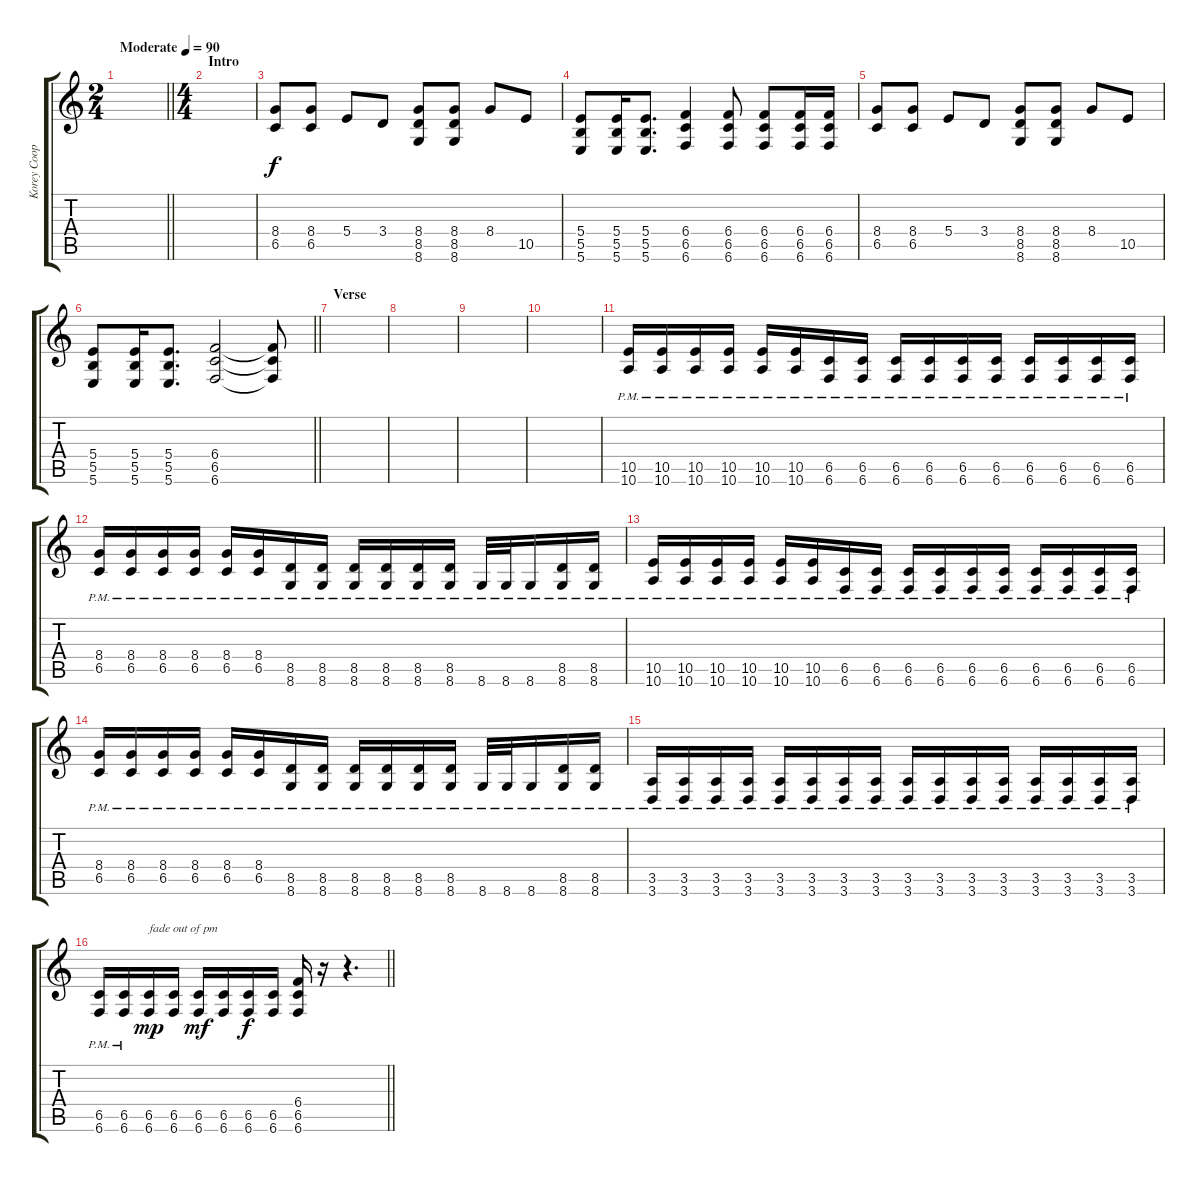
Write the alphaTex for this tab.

\track ("Korey Cooper" "Korey Coop") {instrument distortionguitar}
\staff {score tabs}
\tuning (Db4 Ab3 E3 B2 Gb2 B1) {hide}
\ts (2 4)
\tempo (90 "Moderate")
\clef g2
\barLineRight lightlight
\ks c
|
\ts (4 4)
\section ("" "Intro")
|
(8.4 6.5).8 (8.4 6.5).8 5.4.8 3.4.8 (8.4 8.5 8.6).8 (8.4 8.5 8.6).8 8.4.8 10.5.8 |
(5.4 5.5 5.6).8 (5.4 5.5 5.6).16 (5.4 5.5 5.6).8{d} (6.4 6.5 6.6).4 (6.4 6.5 6.6).8 (6.4 6.5 6.6).8 (6.4 6.5 6.6).16 (6.4 6.5 6.6).16 |
(8.4 6.5).8 (8.4 6.5).8 5.4.8 3.4.8 (8.4 8.5 8.6).8 (8.4 8.5 8.6).8 8.4.8 10.5.8 |
\barLineRight lightlight
(5.4 5.5 5.6).8 (5.4 5.5 5.6).16 (5.4 5.5 5.6).8{d} (6.4 6.5 6.6).2 (6.4{t} 6.5{t} 6.6{t}).8 |
\section ("" "Verse")
|
|
|
|
(10.5{pm} 10.6{pm}).16 (10.5{pm} 10.6{pm}).16 (10.5{pm} 10.6{pm}).16 (10.5{pm} 10.6{pm}).16 (10.5{pm} 10.6{pm}).16 (10.5{pm} 10.6{pm}).16 (6.5{pm} 6.6{pm}).16 (6.5{pm} 6.6{pm}).16 (6.5{pm} 6.6{pm}).16 (6.5{pm} 6.6{pm}).16 (6.5{pm} 6.6{pm}).16 (6.5{pm} 6.6{pm}).16 (6.5{pm} 6.6{pm}).16 (6.5{pm} 6.6{pm}).16 (6.5{pm} 6.6{pm}).16 (6.5{pm} 6.6{pm}).16 |
(8.4{pm} 6.5{pm}).16 (8.4{pm} 6.5{pm}).16 (8.4{pm} 6.5{pm}).16 (8.4{pm} 6.5{pm}).16 (8.4{pm} 6.5{pm}).16 (8.4{pm} 6.5{pm}).16 (8.5{pm} 8.6{pm}).16 (8.5{pm} 8.6{pm}).16 (8.5{pm} 8.6{pm}).16 (8.5{pm} 8.6{pm}).16 (8.5{pm} 8.6{pm}).16 (8.5{pm} 8.6{pm}).16 8.6{pm}.32 8.6{pm}.32 8.6{pm}.16 (8.5{pm} 8.6{pm}).16 (8.5{pm} 8.6{pm}).16 |
(10.5{pm} 10.6{pm}).16 (10.5{pm} 10.6{pm}).16 (10.5{pm} 10.6{pm}).16 (10.5{pm} 10.6{pm}).16 (10.5{pm} 10.6{pm}).16 (10.5{pm} 10.6{pm}).16 (6.5{pm} 6.6{pm}).16 (6.5{pm} 6.6{pm}).16 (6.5{pm} 6.6{pm}).16 (6.5{pm} 6.6{pm}).16 (6.5{pm} 6.6{pm}).16 (6.5{pm} 6.6{pm}).16 (6.5{pm} 6.6{pm}).16 (6.5{pm} 6.6{pm}).16 (6.5{pm} 6.6{pm}).16 (6.5{pm} 6.6{pm}).16 |
(8.4{pm} 6.5{pm}).16 (8.4{pm} 6.5{pm}).16 (8.4{pm} 6.5{pm}).16 (8.4{pm} 6.5{pm}).16 (8.4{pm} 6.5{pm}).16 (8.4{pm} 6.5{pm}).16 (8.5{pm} 8.6{pm}).16 (8.5{pm} 8.6{pm}).16 (8.5{pm} 8.6{pm}).16 (8.5{pm} 8.6{pm}).16 (8.5{pm} 8.6{pm}).16 (8.5{pm} 8.6{pm}).16 8.6{pm}.32 8.6{pm}.32 8.6{pm}.16 (8.5{pm} 8.6{pm}).16 (8.5{pm} 8.6{pm}).16 |
(3.5{pm} 3.6{pm}).16 (3.5{pm} 3.6{pm}).16 (3.5{pm} 3.6{pm}).16 (3.5{pm} 3.6{pm}).16 (3.5{pm} 3.6{pm}).16 (3.5{pm} 3.6{pm}).16 (3.5{pm} 3.6{pm}).16 (3.5{pm} 3.6{pm}).16 (3.5{pm} 3.6{pm}).16 (3.5{pm} 3.6{pm}).16 (3.5{pm} 3.6{pm}).16 (3.5{pm} 3.6{pm}).16 (3.5{pm} 3.6{pm}).16 (3.5{pm} 3.6{pm}).16 (3.5{pm} 3.6{pm}).16 (3.5{pm} 3.6{pm}).16 |
\barLineRight lightlight
(6.5{pm} 6.6{pm}).16 (6.5{pm} 6.6{pm}).16 (6.5 6.6).16{txt "fade out of pm" dy mp} (6.5 6.6).16 (6.5 6.6).16{dy mf} (6.5 6.6).16 (6.5 6.6).16{dy f} (6.5 6.6).16 (6.4 6.5 6.6).16 r.16 r.4{d}
